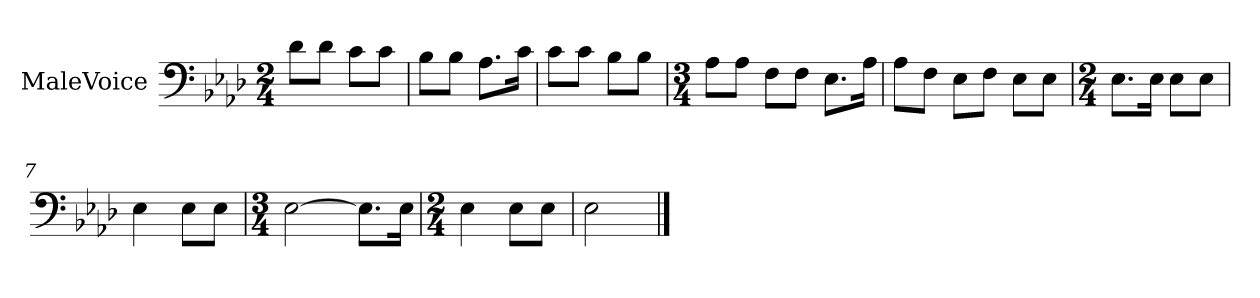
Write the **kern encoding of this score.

**kern
*part1
*staff1
*I"MaleVoice
*clefF4
*k[b-e-a-d-]
*M2/4
*MM100
=1
8d-\L
8d-\J
8c\L
8c\J
=2
8B-\L
8B-\J
8.A-\L
16c\Jk
=3
8c\L
8c\J
8B-\L
8B-\J
=4
*M3/4
8A-\L
8A-\J
8F\L
8F\J
8.E-\L
16A-\Jk
=5
8A-\L
8F\J
8E-\L
8F\J
8E-\L
8E-\J
=6
*M2/4
8.E-\L
16E-\Jk
8E-\L
8E-\J
=7
4E-
8E-\L
8E-\J
=8
*M3/4
[2E-
8.E-\L]
16E-\Jk
=9
*M2/4
4E-
8E-\L
8E-\J
=10
2E-
==
*-
